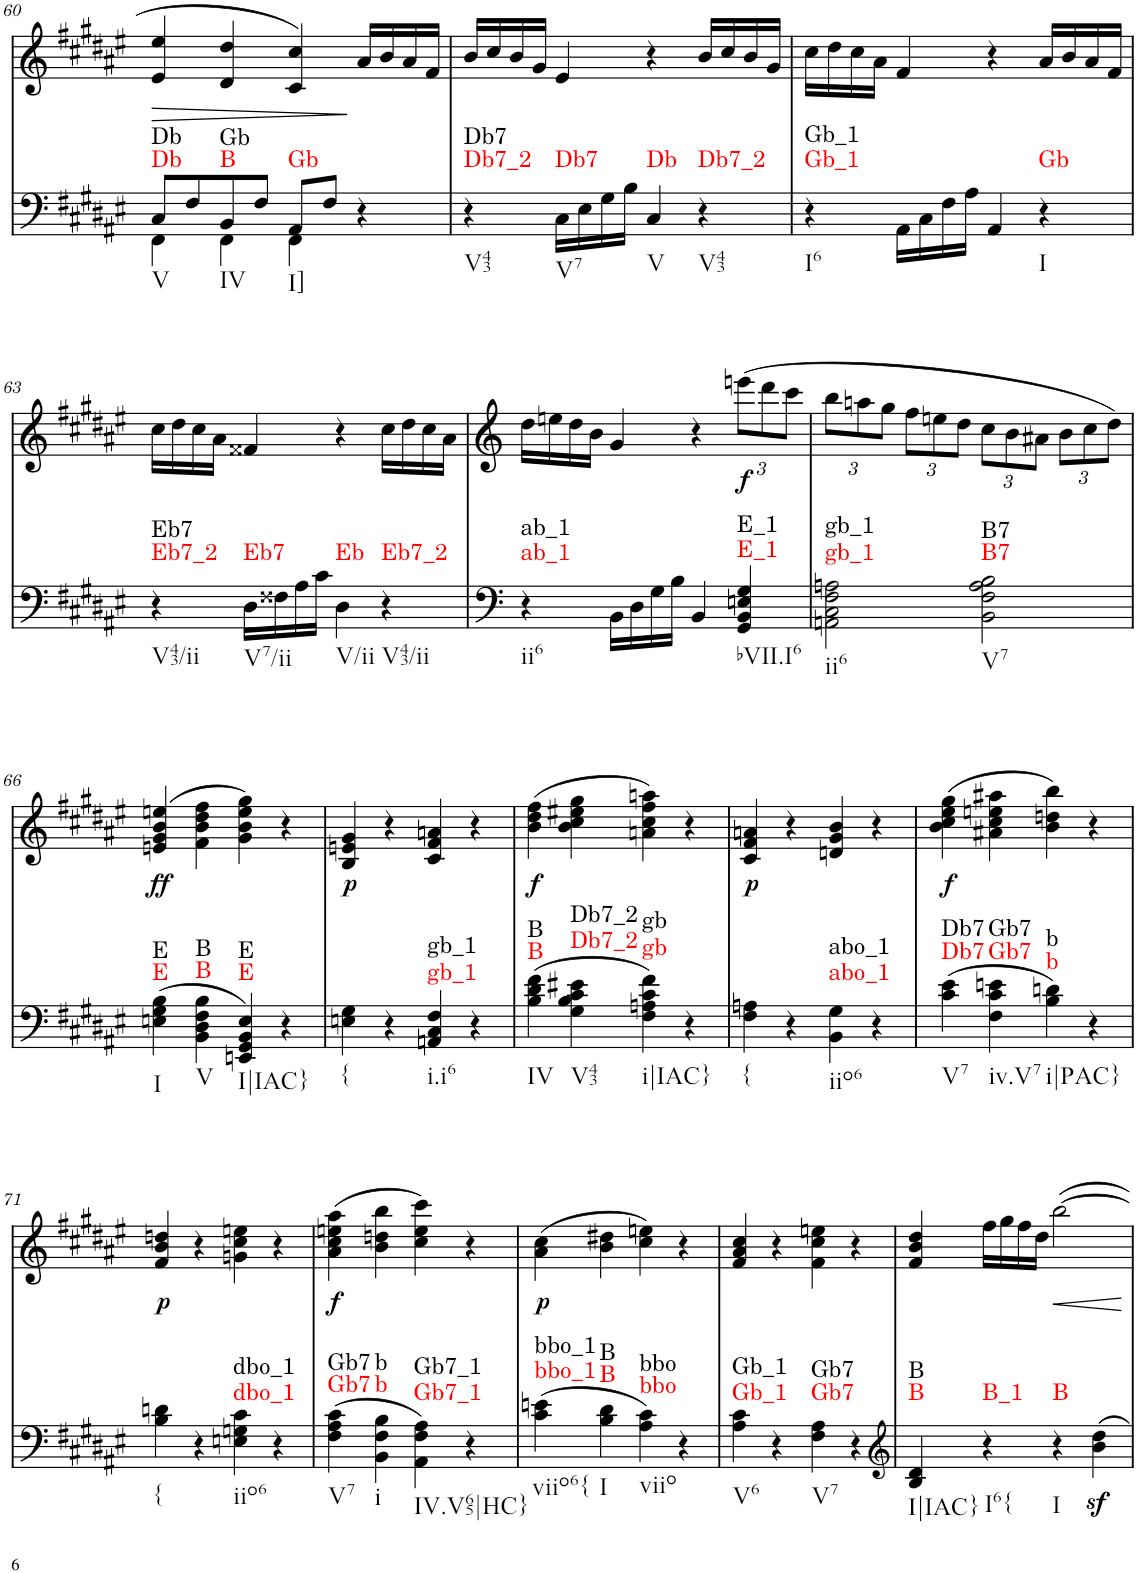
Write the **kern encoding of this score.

**kern	**harte	**kern	**text	**dynam
*part2	*part2	*part1	*part1	*part1
*staff2	*	*staff1	*staff1	*staff1
*I"piano	*	*I"piano	*	*
*I'Pno	*	*I'Pno	*	*
!!LO:PB:g=z
*clefF4	*	*clefG2	*	*
*k[f#c#g#d#a#e#]	*	*k[f#c#g#d#a#e#]	*	*
*F#:	*	*F#:	*	*
*M4/4	*	*M4/4	*	*
*met(c)	*	*met(c)	*	*
=60	=60	=60	=60	=60
*^	*	*	*	*
!	!	!LO:H:n=1:kt=Db	!	!	!LO:HP:b
!	!	!LO:H:n=2:kt=Db	!	!	!
8C#/L	4FF#\	N N	4e#/ 4ee#/	.	>
8F#/	.	.	.	.	.
!	!	!LO:H:n=1:kt=B	!	!	!
!	!	!LO:H:n=2:kt=Gb	!	!	!
8BB/	4FF#\	N N	4d#/ 4dd#/	.	.
8F#/J	.	.	.	.	.
!	!	!LO:H:kt=Gb	!	!	!
8AA#/L	4FF#\	N	4c#/ 4cc#/	.	.
8F#/J	.	.	.	.	.
4r	4ryy	.	16a#/LL	.	]
.	.	.	16b/	.	.
.	.	.	16a#/	.	.
.	.	.	16f#/JJ	.	.
*v	*v	*	*	*	*
=61	=61	=61	=61	=61
!	!LO:H:n=1:kt=Db7_2	!	!	!
!	!LO:H:n=2:kt=Db7	!	!	!
4r	N N	16b/LL	.	.
.	.	16cc#/	.	.
.	.	16b/	.	.
.	.	16g#/JJ	.	.
!	!LO:H:kt=Db7	!	!	!
16C#\LL	N	4e#/	.	.
16E#\	.	.	.	.
16G#\	.	.	.	.
16B\JJ	.	.	.	.
!	!LO:H:kt=Db	!	!	!
4C#/	N	4r	.	.
!	!LO:H:kt=Db7_2	!	!	!
4r	N	16b/LL	.	.
.	.	16cc#/	.	.
.	.	16b/	.	.
.	.	16g#/JJ	.	.
=62	=62	=62	=62	=62
!	!LO:H:n=1:kt=Gb_1	!	!	!
!	!LO:H:n=2:kt=Gb_1	!	!	!
4r	N N	16cc#\LL	.	.
.	.	16dd#\	.	.
.	.	16cc#\	.	.
.	.	16a#\JJ	.	.
16AA#\LL	.	4f#/	.	.
16C#\	.	.	.	.
16F#\	.	.	.	.
16A#\JJ	.	.	.	.
4AA#/	.	4r	.	.
!	!LO:H:kt=Gb	!	!	!
4r	N	16a#/LL	.	.
.	.	16b/	.	.
.	.	16a#/	.	.
.	.	16f#/JJ	.	.
!!LO:LB:g=z
=63	=63	=63	=63	=63
!	!LO:H:n=1:kt=Eb7_2	!	!	!
!	!LO:H:n=2:kt=Eb7	!	!	!
4r	N N	16cc#\LL	.	.
.	.	16dd#\	.	.
.	.	16cc#\	.	.
.	.	16a#\JJ	.	.
!	!LO:H:kt=Eb7	!	!	!
16D#\LL	N	4f##X/	.	.
16F##X\	.	.	.	.
16A#\	.	.	.	.
16c#\JJ	.	.	.	.
!	!LO:H:kt=Eb	!	!	!
4D#\	N	4r	.	.
!	!LO:H:kt=Eb7_2	!	!	!
4r	N	16cc#\LL	.	.
.	.	16dd#\	.	.
.	.	16cc#\	.	.
.	.	16a#\JJ	.	.
=64	=64	=64	=64	=64
!	!LO:H:n=1:kt=ab_1	!	!	!
!	!LO:H:n=2:kt=ab_1	!	!	!
4r	N N	16dd#\LL	.	.
.	.	16een\	.	.
.	.	16dd#\	.	.
.	.	16b\JJ	.	.
16BB\LL	.	4g#/	.	.
16D#\	.	.	.	.
16G#\	.	.	.	.
16B\JJ	.	.	.	.
4BB/	.	4r	.	.
*	*	*Xbrackettup	*	*
!	!LO:H:n=1:kt=E_1	!	!LO:LY:b	!
!	!LO:H:n=2:kt=E_1	!	!	!
4GG#/ 4BB/ 4En/ 4G#/	N N	(12eeen\L	.	.
.	.	12ddd#\	.	.
.	.	12ccc#\J	.	.
=65	=65	=65	=65	=65
!	!LO:H:n=1:kt=gb_1	!	!	!
!	!LO:H:n=2:kt=gb_1	!	!	!
2AAn\ 2C#\ 2F#\ 2An\	N N	12bb\L	.	.
.	.	12aan\	.	.
.	.	12gg#\J	.	.
.	.	12ff#\L	.	.
.	.	12een\	.	.
.	.	12dd#\J	.	.
!	!LO:H:n=1:kt=B7	!	!	!
!	!LO:H:n=2:kt=B7	!	!	!
2BB\ 2F#\ 2A\ 2B\	N N	12cc#\L	.	.
.	.	12b\	.	.
.	.	12a#X\J	.	.
.	.	12b\L	.	.
.	.	12cc#\	.	.
.	.	12dd#\J)	.	.
!!LO:LB:g=z
=66	=66	=66	=66	=66
!	!LO:H:n=1:kt=E	!	!LO:LY:b	!
!	!LO:H:n=2:kt=E	!	!	!
(4En\ 4G#\ 4B\	N N	(4en/ 4g#/ 4b/ 4een/	.	.
!	!LO:H:n=1:kt=B	!	!	!
!	!LO:H:n=2:kt=B	!	!	!
4BB\ 4D#\ 4F#\ 4B\	N N	4f#\ 4b\ 4dd#\ 4ff#\	.	.
!	!LO:H:n=1:kt=E	!	!	!
!	!LO:H:n=2:kt=E	!	!	!
4EEn/ 4GG#/ 4BB/ 4E/)	N N	4g#\ 4b\ 4ee\ 4gg#\)	.	.
4r	.	4r	.	.
=67	=67	=67	=67	=67
!	!LO:H:kt={	!	!LO:LY:b	!
4En\ 4G#\	N	4B/ 4en/ 4g#/	.	.
4r	.	4r	.	.
!	!LO:H:n=1:kt=gb_1	!	!	!
!	!LO:H:n=2:kt=gb_1	!	!	!
4AAn/ 4C#/ 4F#/	N N	4c#/ 4f#/ 4an/	.	.
4r	.	4r	.	.
=68	=68	=68	=68	=68
!	!LO:H:n=1:kt=B	!	!LO:LY:b	!
!	!LO:H:n=2:kt=B	!	!	!
(4B\ 4d#\ 4f#\	N N	(4b\ 4dd#\ 4ff#\	.	.
!	!LO:H:n=1:kt=Db7_2	!	!	!
!	!LO:H:n=2:kt=Db7_2	!	!	!
4G#\ 4B\ 4c#\ 4e#X\	N N	4b\ 4cc#\ 4ee#X\ 4gg#\	.	.
!	!LO:H:n=1:kt=gb	!	!	!
!	!LO:H:n=2:kt=gb	!	!	!
4F#\ 4An\ 4c#\ 4f#\)	N N	4an\ 4cc#\ 4ff#\ 4aan\)	.	.
4r	.	4r	.	.
=69	=69	=69	=69	=69
!	!LO:H:kt={	!	!LO:LY:b	!
4F#\ 4An\	N	4c#/ 4f#/ 4an/	.	.
4r	.	4r	.	.
!	!LO:H:n=1:kt=abo_1	!	!	!
!	!LO:H:n=2:kt=abo_1	!	!	!
4BB\ 4G#\	N N	4dn/ 4g#/ 4b/	.	.
4r	.	4r	.	.
=70	=70	=70	=70	=70
!	!LO:H:n=1:kt=Db7	!	!LO:LY:b	!
!	!LO:H:n=2:kt=Db7	!	!	!
(4c#\ 4e#\	N N	(4b\ 4cc#\ 4ee#\ 4gg#\	.	.
!	!LO:H:n=1:kt=Gb7	!	!	!
!	!LO:H:n=2:kt=Gb7	!	!	!
4F#\ 4c#\ 4en\	N N	4a#X\ 4cc#\ 4een\ 4aa#X\	.	.
!	!LO:H:n=1:kt=b	!	!	!
!	!LO:H:n=2:kt=b	!	!	!
4B\ 4dn\)	N N	4b\ 4ddn\ 4bb\)	.	.
4r	.	4r	.	.
!!LO:LB:g=z
=71	=71	=71	=71	=71
!	!LO:H:kt={	!	!LO:LY:b	!
4B\ 4dn\	N	4f#/ 4b/ 4ddn/	.	.
4r	.	4r	.	.
!	!LO:H:n=1:kt=dbo_1	!	!	!
!	!LO:H:n=2:kt=dbo_1	!	!	!
4En\ 4Gn\ 4c#\	N N	4gn\ 4cc#\ 4een\	.	.
4r	.	4r	.	.
=72	=72	=72	=72	=72
!	!LO:H:n=1:kt=Gb7	!	!LO:LY:b	!
!	!LO:H:n=2:kt=Gb7	!	!	!
(4F#\ 4A#\ 4c#\	N N	(4a#\ 4cc#\ 4een\ 4aa#\	.	.
!	!LO:H:n=1:kt=b	!	!	!
!	!LO:H:n=2:kt=b	!	!	!
4BB\ 4F#\ 4B\	N N	4b\ 4ddn\ 4bb\	.	.
!	!LO:H:n=1:kt=Gb7_1	!	!	!
!	!LO:H:n=2:kt=Gb7_1	!	!	!
4AA#\ 4F#\ 4A#\)	N N	4cc#\ 4ee\ 4ccc#\)	.	.
4r	.	4r	.	.
=73	=73	=73	=73	=73
!	!LO:H:n=1:kt=bbo_1	!	!LO:LY:b	!
!	!LO:H:n=2:kt=bbo_1	!	!	!
(4c#\ 4en\	N N	(4a#\ 4cc#\	.	.
!	!LO:H:n=1:kt=B	!	!	!
!	!LO:H:n=2:kt=B	!	!	!
4B\ 4d#\	N N	4b\ 4dd#X\	.	.
!	!LO:H:n=1:kt=bbo	!	!	!
!	!LO:H:n=2:kt=bbo	!	!	!
4A#\ 4c#\)	N N	4cc#\ 4een\)	.	.
4r	.	4r	.	.
=74	=74	=74	=74	=74
!	!LO:H:n=1:kt=Gb_1	!	!	!
!	!LO:H:n=2:kt=Gb_1	!	!	!
4A#\ 4c#\	N N	4f#/ 4a#/ 4cc#/	.	.
4r	.	4r	.	.
!	!LO:H:n=1:kt=Gb7	!	!	!
!	!LO:H:n=2:kt=Gb7	!	!	!
4F#\ 4A#\	N N	4f#\ 4cc#\ 4een\	.	.
4r	.	4r	.	.
=75	=75	=75	=75	=75
*clefG2	*	*	*	*
!	!LO:H:n=1:kt=B	!	!	!
!	!LO:H:n=2:kt=B	!	!	!
4B/ 4d#/	N N	4f#/ 4b/ 4dd#/	.	.
!	!LO:H:kt=B_1	!	!	!
4r	N	16ff#\LL	.	.
.	.	16gg#\	.	.
.	.	16ff#\	.	.
.	.	16dd#\JJ	.	.
!	!LO:H:kt=B	!	!	!LO:HP:b
4r	N	[2bb\	.	<
4b\z< 4dd#\z<	.	.	.	.
.	.	.	.	[
=	=	=	=	=
*-	*-	*-	*-	*-
